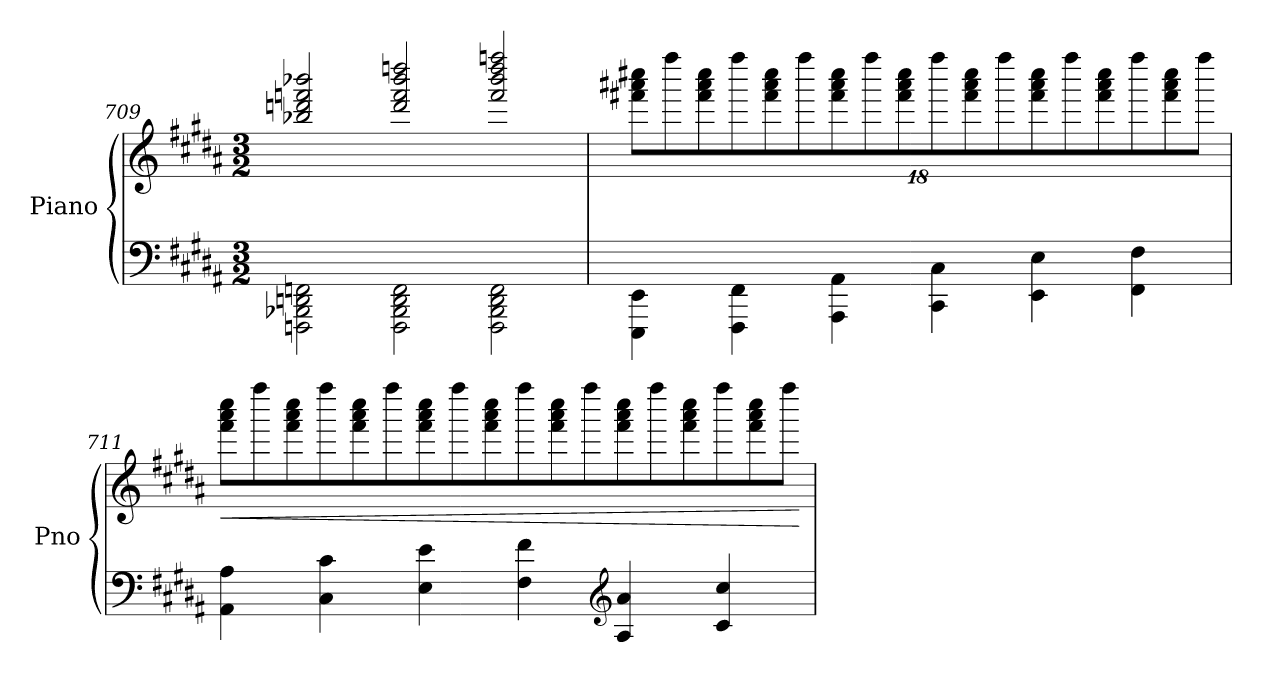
**kern	**kern	**dynam
*part1	*part1	*part1
*staff2	*staff1	*staff1/2
*I"Piano	*	*
*I'Pno	*	*
*clefF4	*clefG2	*
*k[f#c#g#d#a#]	*k[f#c#g#d#a#]	*
*M3/2	*M3/2	*
=709	=709	=709
2FFFn\ 2BBB-X\ 2DDn\ 2FFn\	2bb-X/ 2dddn/ 2fffn/ 2bbb-X/	.
2FFF\ 2BBB-\ 2DD\ 2FF\	2ddd/ 2fff/ 2bbb-/ 2ddddn/	.
2FFF\ 2BBB-\ 2DD\ 2FF\	2fff/ 2bbb-/ 2dddd/ 2ffffn/	.
=710	=710	=710
*	*Xbrackettup	*
4EEE\ 4EE\	12fff#X\ 12aaa#X\ 12cccc#X\L	.
.	12ffff#\	.
.	12fff#\ 12aaa#\ 12cccc#\	.
4FFF#\ 4FF#\	12ffff#\	.
.	12fff#\ 12aaa#\ 12cccc#\	.
.	12ffff#\	.
4AAA#\ 4AA#\	12fff#\ 12aaa#\ 12cccc#\	.
.	12ffff#\	.
.	12fff#\ 12aaa#\ 12cccc#\	.
4CC#\ 4C#\	12ffff#\	.
.	12fff#\ 12aaa#\ 12cccc#\	.
.	12ffff#\	.
4EE\ 4E\	12fff#\ 12aaa#\ 12cccc#\	.
.	12ffff#\	.
.	12fff#\ 12aaa#\ 12cccc#\	.
4FF#\ 4F#\	12ffff#\	.
.	12fff#\ 12aaa#\ 12cccc#\	.
.	12ffff#\J	.
!!LO:PB:g=z
=711	=711	=711
*	*Xtuplet	*
!	!	!LO:HP:b
4AA#\ 4A#\	12fff#\ 12aaa#\ 12cccc#\L	<
.	12ffff#\	.
.	12fff#\ 12aaa#\ 12cccc#\	.
4C#\ 4c#\	12ffff#\	.
.	12fff#\ 12aaa#\ 12cccc#\	.
.	12ffff#\	.
4E\ 4e\	12fff#\ 12aaa#\ 12cccc#\	.
.	12ffff#\	.
.	12fff#\ 12aaa#\ 12cccc#\	.
4F#\ 4f#\	12ffff#\	.
.	12fff#\ 12aaa#\ 12cccc#\	.
.	12ffff#\	.
*clefG2	*	*
4A#/ 4a#/	12fff#\ 12aaa#\ 12cccc#\	.
.	12ffff#\	.
.	12fff#\ 12aaa#\ 12cccc#\	.
4c#/ 4cc#/	12ffff#\	.
.	12fff#\ 12aaa#\ 12cccc#\	.
.	12ffff#\J	.
.	.	[
=	=	=
*-	*-	*-
